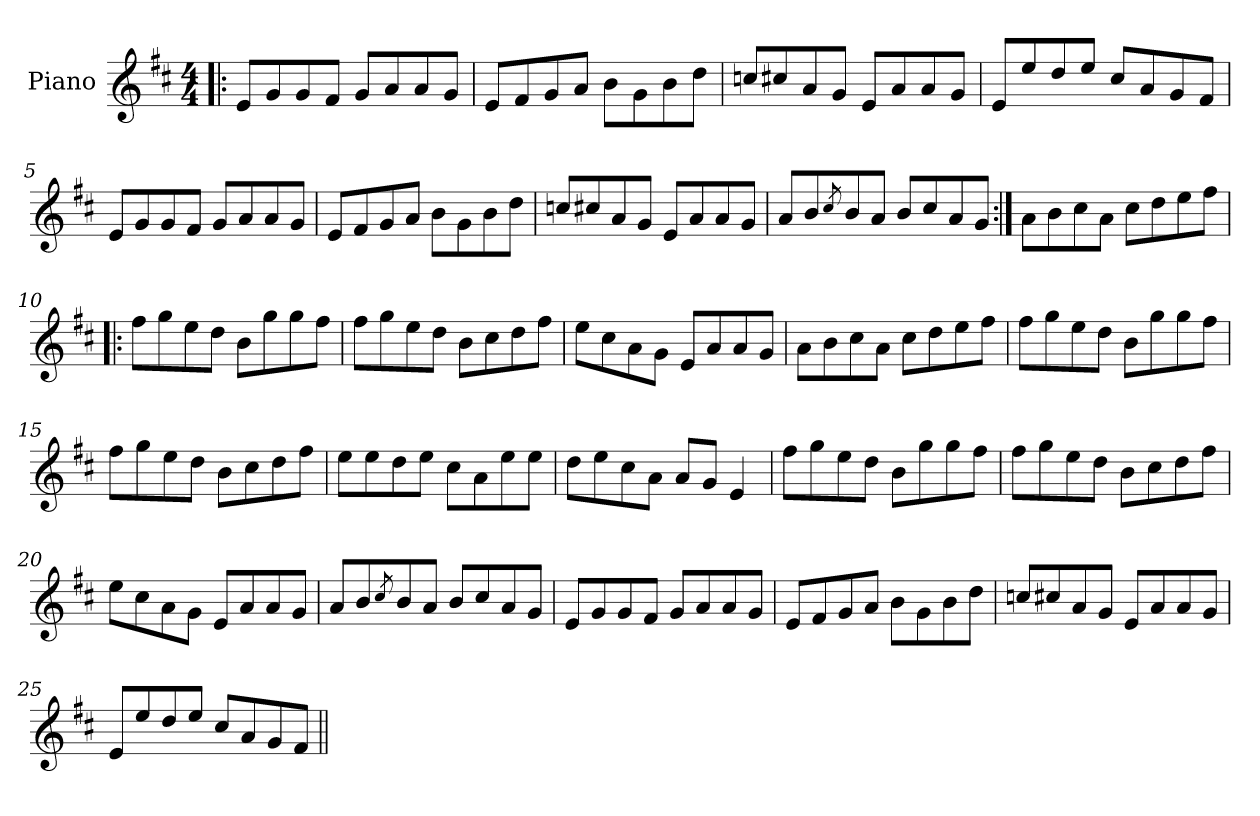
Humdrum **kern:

**kern
*part1
*staff1
*I"Piano
*I'Pno
*clefG2
*k[f#c#]
*E:dor
*M4/4
=1!|:
8e/L
8g/
8g/
8f#/J
8g/L
8a/
8a/
8g/J
=2
8e/L
8f#/
8g/
8a/J
8b\L
8g\
8b\
8dd\J
=3
8ccn/L
8cc#X/
8a/
8g/J
8e/L
8a/
8a/
8g/J
=4
8e/L
8ee/
8dd/
8ee/J
8cc#/L
8a/
8g/
8f#/J
=5
8e/L
8g/
8g/
8f#/J
8g/L
8a/
8a/
8g/J
=6
8e/L
8f#/
8g/
8a/J
8b\L
8g\
8b\
8dd\J
=7
8ccn/L
8cc#X/
8a/
8g/J
8e/L
8a/
8a/
8g/J
=8
8a/L
8b/
8qcc#/
8b/
8a/J
8b/L
8cc#/
8a/
8g/J
=9:|!
8a\L
8b\
8cc#\
8a\J
8cc#\L
8dd\
8ee\
8ff#\J
=10!|:
8ff#\L
8gg\
8ee\
8dd\J
8b\L
8gg\
8gg\
8ff#\J
=11
8ff#\L
8gg\
8ee\
8dd\J
8b\L
8cc#\
8dd\
8ff#\J
=12
8ee\L
8cc#\
8a\
8g\J
8e/L
8a/
8a/
8g/J
=13
8a\L
8b\
8cc#\
8a\J
8cc#\L
8dd\
8ee\
8ff#\J
=14
8ff#\L
8gg\
8ee\
8dd\J
8b\L
8gg\
8gg\
8ff#\J
=15
8ff#\L
8gg\
8ee\
8dd\J
8b\L
8cc#\
8dd\
8ff#\J
=16
8ee\L
8ee\
8dd\
8ee\J
8cc#\L
8a\
8ee\
8ee\J
=17
8dd\L
8ee\
8cc#\
8a\J
8a/L
8g/J
4e/
=18
8ff#\L
8gg\
8ee\
8dd\J
8b\L
8gg\
8gg\
8ff#\J
=19
8ff#\L
8gg\
8ee\
8dd\J
8b\L
8cc#\
8dd\
8ff#\J
=20
8ee\L
8cc#\
8a\
8g\J
8e/L
8a/
8a/
8g/J
=21
8a/L
8b/
8qcc#/
8b/
8a/J
8b/L
8cc#/
8a/
8g/J
=22
8e/L
8g/
8g/
8f#/J
8g/L
8a/
8a/
8g/J
=23
8e/L
8f#/
8g/
8a/J
8b\L
8g\
8b\
8dd\J
=24
8ccn/L
8cc#X/
8a/
8g/J
8e/L
8a/
8a/
8g/J
=25
8e/L
8ee/
8dd/
8ee/J
8cc#/L
8a/
8g/
8f#/J
=||
*-
